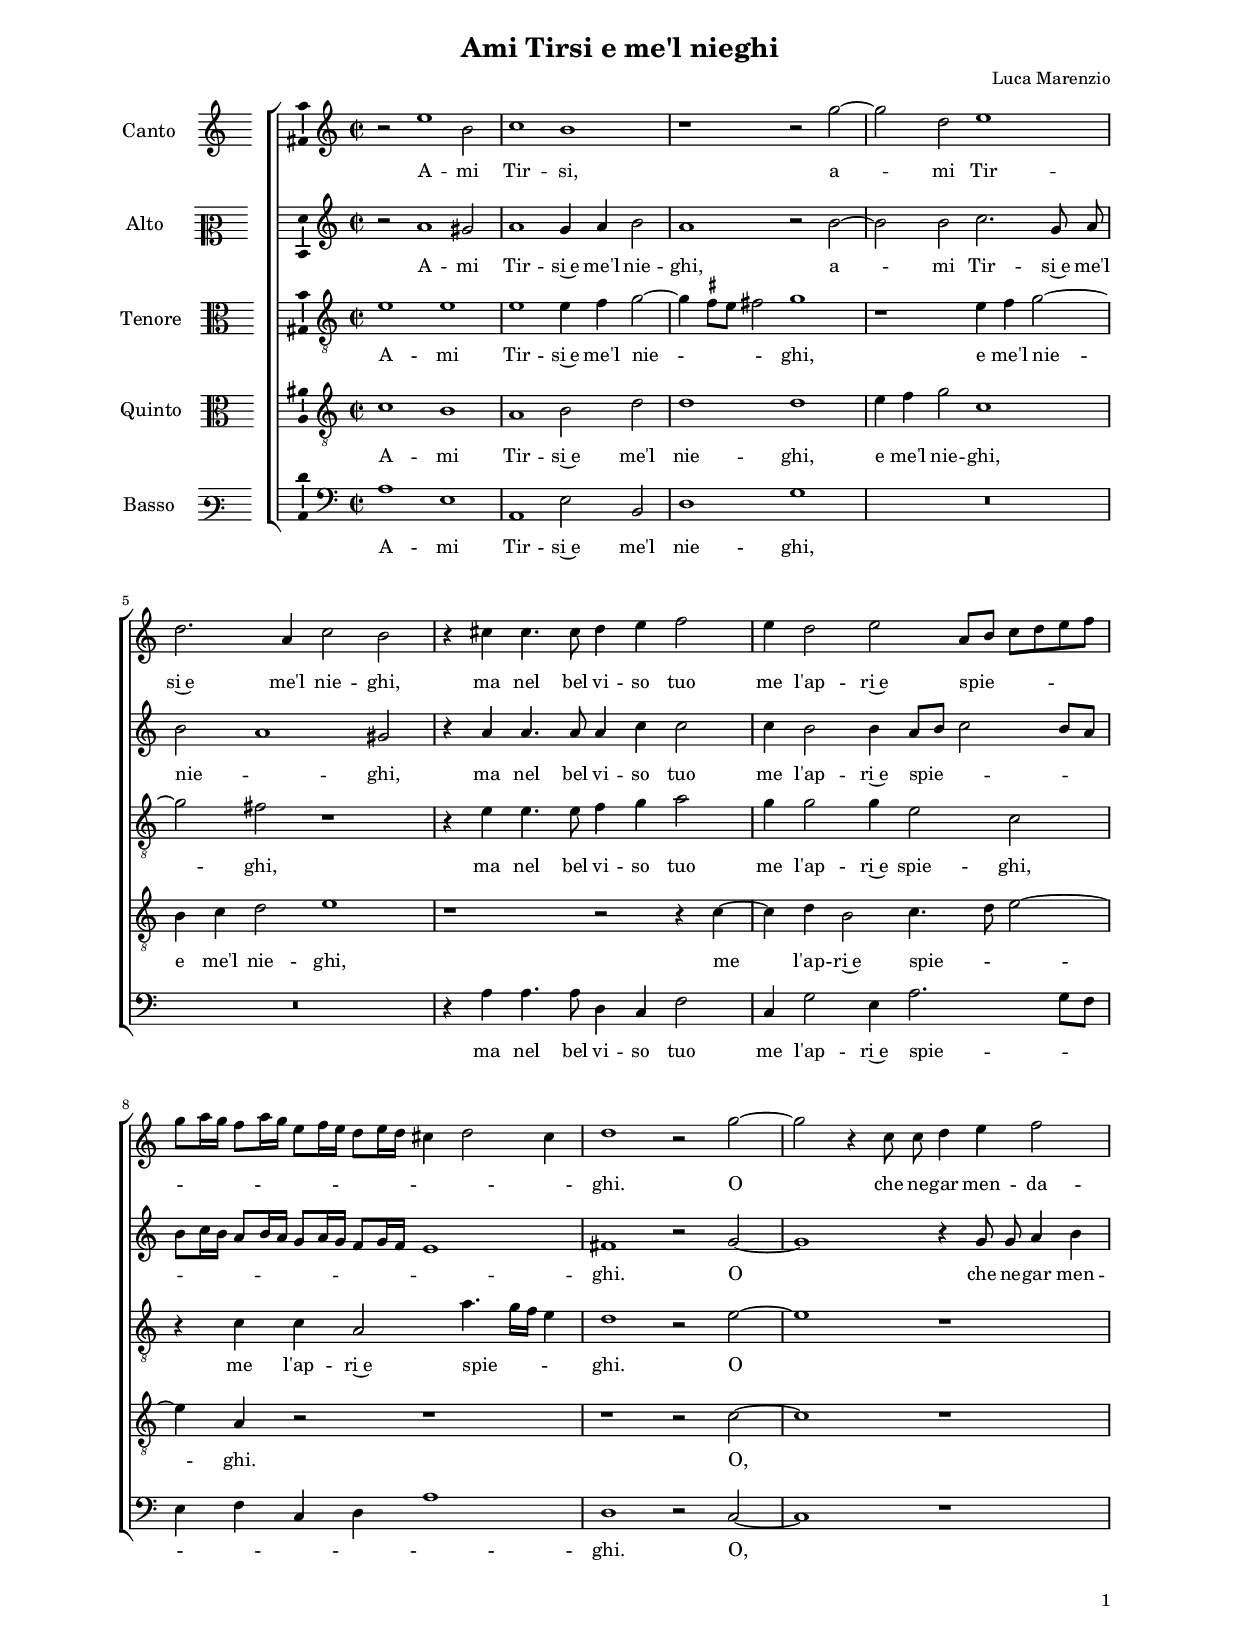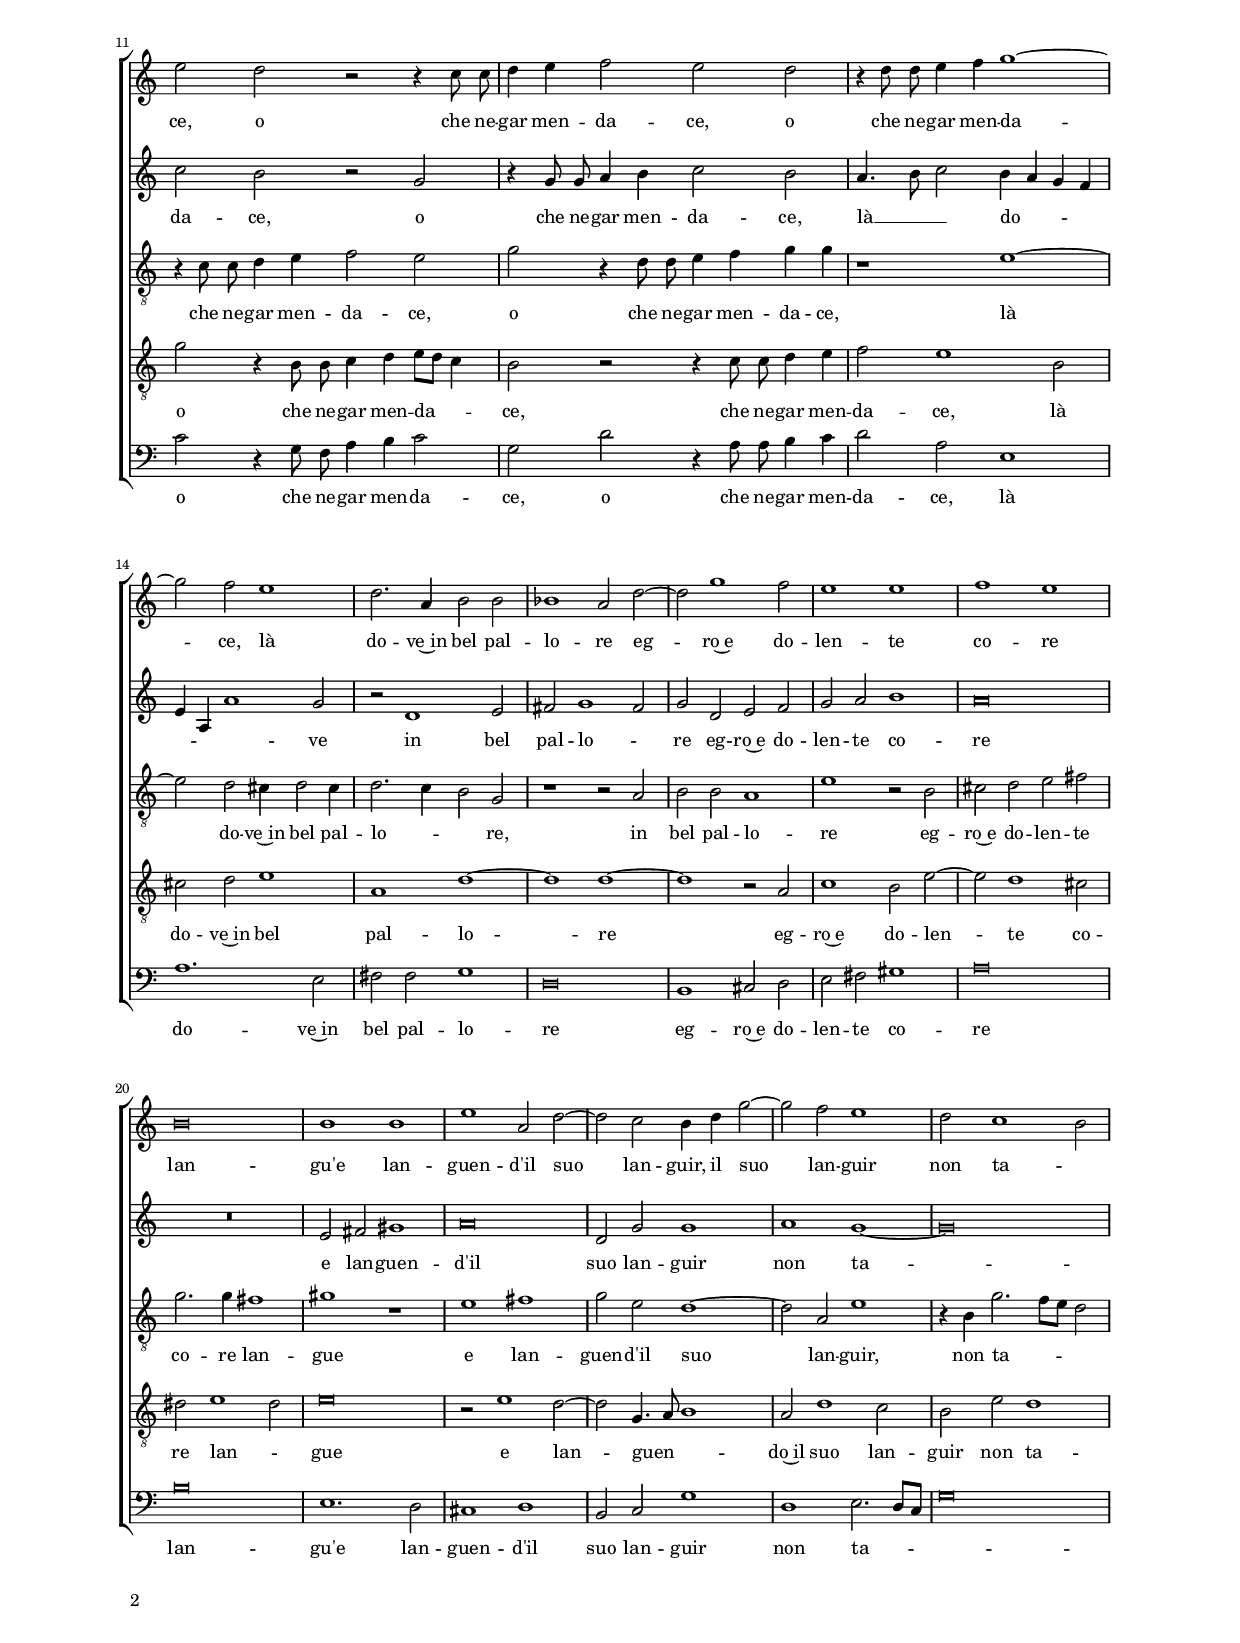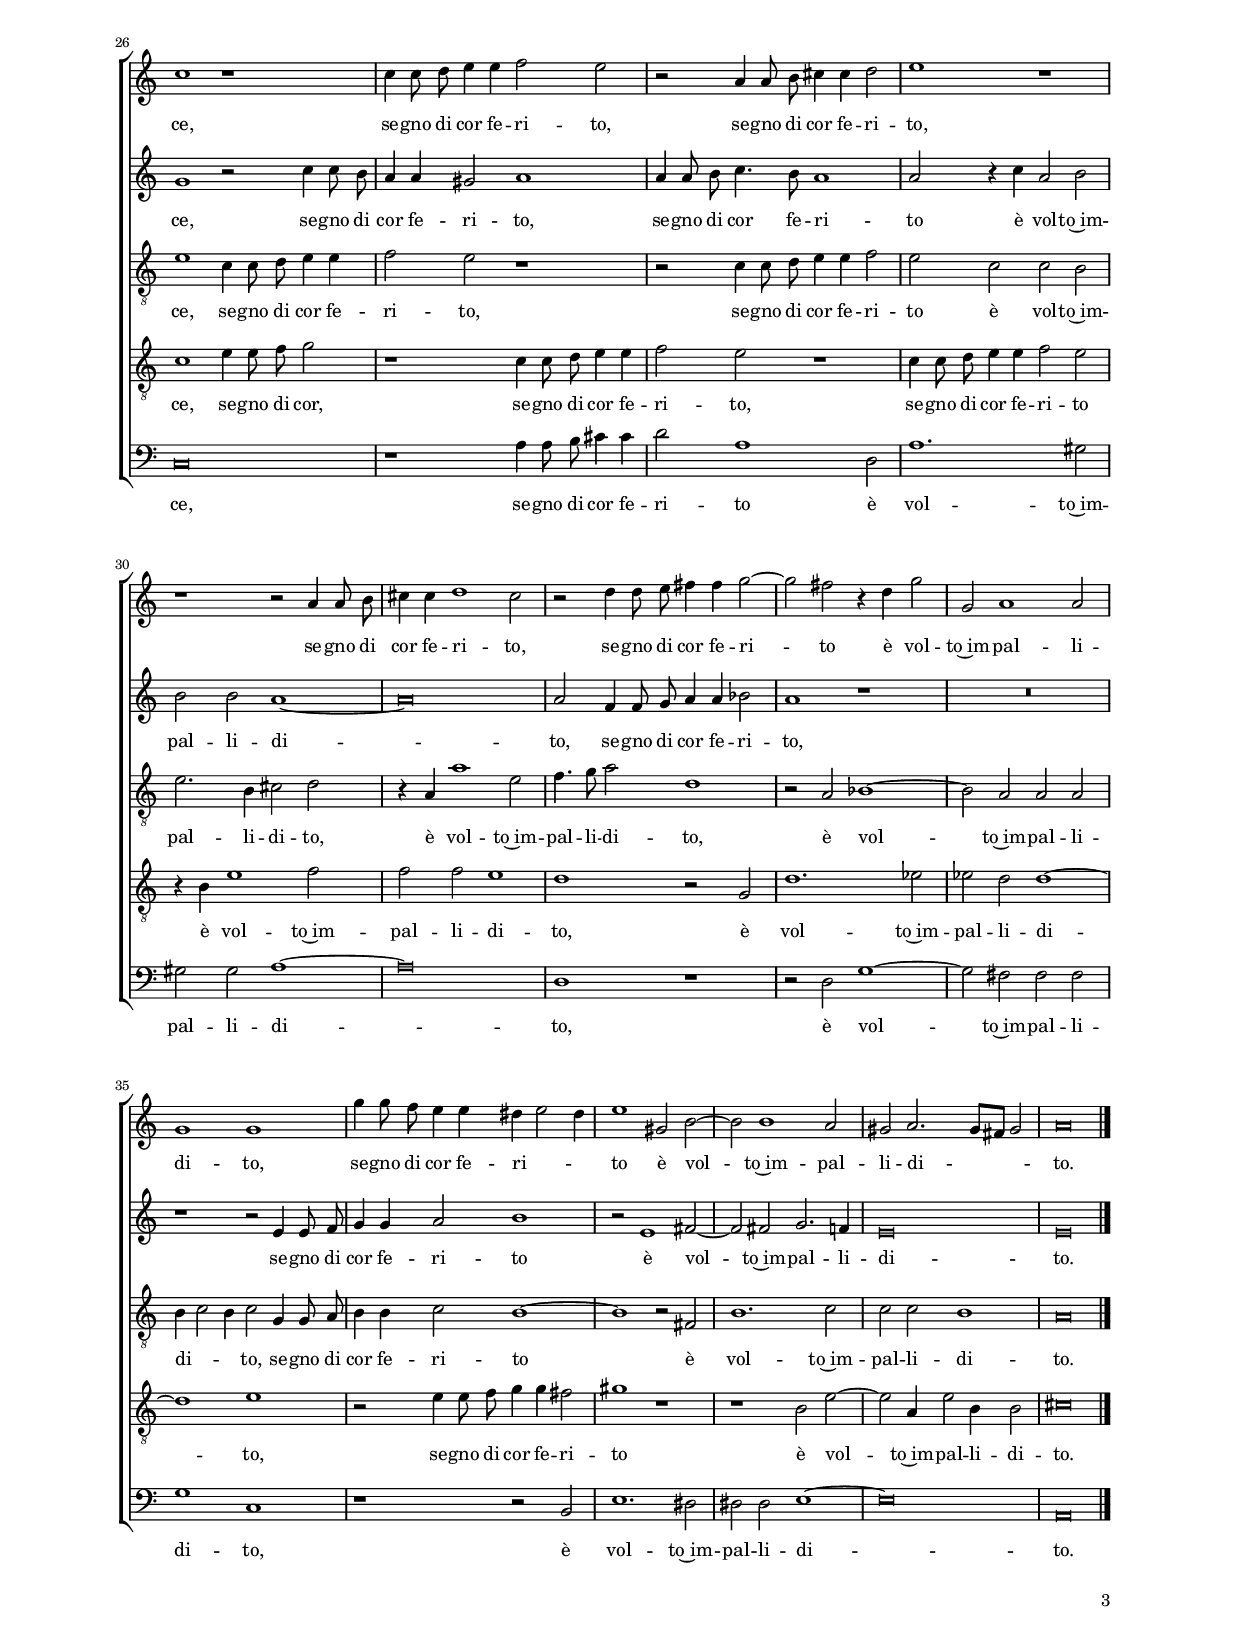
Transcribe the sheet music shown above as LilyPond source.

\header
{
  title="Ami Tirsi e me'l nieghi"
  composer="Luca Marenzio"
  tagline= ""
}

\version "2.24.2"
\language deutsch
#(set-global-staff-size 15)
% #(set-default-paper-size "letter")
#(ly:set-option 'point-and-click #f)


\paper
	{
	top-margin = 1.8 \cm
	bottom-margin = 1.2 \cm
	left-margin = 2.2 \cm
	right-margin = 2.2 \cm
	ragged-bottom = ##f
	ragged-last-bottom = ##f
	print-page-number = ##f
	system-system-spacing = #'((basic-distance . 17) (minimum-distance . 14) (padding . 7) (strechability . 150))
	oddFooterMarkup=\markup   \fill-line { "" \fromproperty #'page:page-number-string }
	evenFooterMarkup=\markup  \fill-line { \fromproperty #'page:page-number-string "" }
	last-bottom-spacing = #'((basic-distance . 12) (minimum-distance . 7) (padding . 4))
	systems-per-page = 3
	page-count = 3
%	min-systems-per-page = 3
	markup-system-spacing.basic-distance = #12
%	print-all-headers = ##t
%	print-first-page-number = ##t
%	first-page-number = 1
	}

	
global = {
	\key c \major
	\time 2/2 \set Score.measureLength = #(ly:make-moment 2/1)
	\set Score.tempoHideNote = ##t
	\tempo 2 = 75
	\skip 1*2*40 \bar "|."
	}

	ficta = { \once \set suggestAccidentals = ##t }

	forget = #(define-music-function (music) (ly:music?) #{
		\accidentalStyle forget
		$music
		\accidentalStyle default
		#})


incipitcantus = \markup { \score {
	{
	\set Staff.instrumentName = \markup { \fontsize #1 "Canto" }
	\key c \major
	\clef violin
	s4 \bar ""
	}
	\layout  {
	raggedright = ##t
	indent = 1.6 \cm
	line-width = 2.5\cm
	\context { \Staff \remove Time_signature_engraver }
	\override Staff.Clef.Y-extent = #'(0 . 0)
	}} \hspace #1 }

      
incipitaltus = \markup { \score {
	{
	\set Staff.instrumentName = \markup { \fontsize #1 "Alto" }
	\key c \major
	\clef mezzosoprano
	s4 \bar ""
	}
	\layout  {
	raggedright = ##t
	indent = 1.6 \cm
	line-width = 2.5\cm
	\context { \Staff \remove Time_signature_engraver }
	\override Staff.Clef.Y-extent = #'(0 . 0)
	}} \hspace #1 }


incipittenor = \markup { \score {
	{
	\set Staff.instrumentName = \markup { \fontsize #1 "Tenore" }
	\key c \major
	\clef alto
	s4 \bar ""
	}
	\layout  {
	raggedright = ##t
	indent = 1.6 \cm
	line-width = 2.5\cm
	\context { \Staff \remove Time_signature_engraver }
	\override Staff.Clef.Y-extent = #'(0 . 0)
	}} \hspace #1 }
      
      
incipitquintus = \markup { \score {
	{
	\set Staff.instrumentName = \markup { \fontsize #1 "Quinto" }
	\key c \major
	\clef alto
	s4 \bar ""
	}
	\layout  {
	raggedright = ##t
	indent = 1.6 \cm
	line-width = 2.5\cm
	\context { \Staff \remove Time_signature_engraver }
	\override Staff.Clef.Y-extent = #'(0 . 0)
	}} \hspace #1 }
      
      
incipitbassus = \markup { \score {
	{
	\set Staff.instrumentName = \markup { \fontsize #1 "Basso" }
	\key c \major
	\clef varbaritone
	s4 \bar ""
	}
	\layout  {
	raggedright = ##t
	indent = 1.6 \cm
	line-width = 2.5\cm
	\context { \Staff \remove Time_signature_engraver }
	\override Staff.Clef.Y-extent = #'(0 . 0)
	}} \hspace #1 }


cantus =  \relative c''
	{
	r2 e1 h2
	c1 h1
	r1 r2 g'~
	g2 d e1
%5
	d2. a4 c2 h
	r4 cis cis4. cis8 d4 e f2
	e4 d2 e2 a,8 h c[ d e f]
	g8[ a16 g] f8 a16 g e8[ f16 e] d8 e16 d cis4 d2 cis4
	d1 r2 g~
%10
	g2 r4 \autoBeamOff c,8 c d4 e f2 |
	e2 d r2 r4 c8 c
	d4 e f2 e2 d
	r4 d8 d e4 f g1~
	g2 f e1
%15
	d2. a4 h2 h |
	b1 a2 d2~ 
	d2 g1 f2
	e1 e
	f1 e
%20
	h\breve |
	h1 h
	e1 a,2 d2~
	d2 c2 h4 d g2~
	g2 f2 e1
%25
	d2 c1 h2 |
	c1  r1
	c4 c8 d e4 e f2 e
	r2 a,4 a8 h cis4 cis d2
	e1 r
%30
	r1 r2 a,4 a8 h |
	cis4 cis d1 cis2
	r2 d4 d8 e fis4 fis g2~
	g2 fis r4 d g2
	g, a1 a2
%35
	g1 g |
	g'4 g8 f e4 e dis4 e2 dis4
	e1 gis,2 h2~
	h2 h1 a2
	gis2 a2. \autoBeamOn gis8 fis gis2
%40
	a\breve |
	}


altus =  \relative c'
	{
	\autoBeamOff
	r2 a'1 gis2
	a1 g4 a h2
	a1 r2 h~
	h2 h c2. g8 a
%5
	h2 a1 gis2 |
	r4 a a4. a8 a4 c c2
	c4 h2 h4 a8[ h] c2 h8[ a]
	h8[ c16 h] a8[ h16 a] g8[ a16 g] f8[ g16 f] e1
	fis1 r2 g~
%10
	g1 r4 g8 g a4 h |
	c2 h r2 g
	r4 g8 g a4 h c2 h
	a4. h8 c2 h4 a g f
	e4 a, a'1 g2
%15
	r2 d1 e2 |
	fis2 g1 fis2
	g2 d e2 f
	g a h1
	a\breve
%20
	R\breve |
	e2 fis gis1
	a\breve
	d,2 g g1
	a1 g~
%25
	g\breve |
	g1 r2 c4 c8 h
	a4 a gis2 a1
	a4 a8 h c4. h8 a1
	a2 r4 c a2 h
%30
	h2 h a1~ |
	a\breve
	a2 f4 f8 g a4 a b2
	a1 r
	R\breve
%35
	r1 r2 e4 e8 f |
	g4 g a2 h1
	r2 e,1 fis2~
	fis2 fis2 g2. f4
	e\breve
%40
	e\breve |
	}


tenor =  \relative c'
	{
	\autoBeamOff
	e1 e
	e1 e4 f g2~
	g4 \ficta fis8[ e] fis!2 g1
	r1 e4 f g2~
%5
	g2 fis r1 |
	r4 e e4. e8 f4 g a2
	g4 g2 g4 e2 c
	r4 c c a2 a'4. g16[ f] e4
	d1 r2 e~
%10
	e1 r |
	r4 c8 c d4 e f2 e
	g2 r4 d8 d e4 f g g
	r1 e~
	e2 d cis4 d2 cis4
%15
	d2. c4 h2 g |
	r1 r2 a
	h2 h a1
	e'1 r2 h
	cis2 d e fis
%20
	g2. g4 fis1 |
	gis1 r 
	e1 fis1
	g2 e d1~ 
	d2 a2 e'1
%25
	r4 h g'2. f8[ e] d2 |
	e1 c4 c8 d e4 e 
	f2 e r1
	r2 c4 c8 d e4 e f2
	e2 c c2 h
%30
	e2. h4 cis2 d |
	r4 a a'1 e2
	f4. g8 a2 d,1
	r2 a b1~
	b2 a2 a2 a
%35
	h4 c2 h4 c2 g4 g8 a |
	h4 h c2 h1~
	h1 r2 fis
	h1. c2
	c2 c h1
%40
	a\breve |
	}


quintus  =  \relative c'
	{
	\autoBeamOff
	c1 h
	a1 h2 d
	d1 d
	e4 f g2 c,1
%5
	h4 c d2 e1 |
	r1 r2 r4 c~
	c4 d h2 c4. d8 e2~
	e4 a, r2 r1
	r1 r2 c~
%10
	c1 r |
	g'2 r4 h,8 h c4 d e8[ d] c4
	h2 r r4 c8 c d4 e
	f2 e1 h2
	cis2 d e1
%15
	a,1 d~ |
	d1 d~
	d1 r2 a
	c1 h2 e~
	e2 d1 cis2
%20
	dis2 e1 dis2 |
	e\breve
	r2 e1 d2~
	d2 g,4. a8 h1
	a2 d1 c2
%25
	h2 e d1 |
	c1 e4 e8 f g2
	r1 c,4 c8 d e4 e
	f2 e r1
	c4 c8 d e4 e f2 e
%30
	r4 h e1 f2 |
	f2 f e1
	d1 r2 g,
	d'1. es2
	es2 d d1~
%35
	d1 e |
	r2 e4 e8 f g4 g fis2
	gis1 r
	r1 h,2 e~
	e2 a,4 e'2 h4 h2
%40
	cis\breve |
	}


bassus  =  \relative c
	{
	\autoBeamOff
	a'1 e
	a,1 e'2 h
	d1 g
	R\breve
%5
	R\breve |
	r4 a a4. a8 d,4 c f2
	c4 g'2 e4 a2. g8[ f]
	e4 f c d a'1
	d,1 r2 c~
%10
	c1 r |
	c'2 r4 g8 f a4 h c2
	g2 d' r4 a8 a h4 c
	d2 a e1
	a1. e2
%15
	fis2 fis g1 |
	d\breve
	h1 cis2 d
	e2 fis gis1
	a\breve
%20
	h\breve |
	e,1. d2
	cis1 d
	h2 c g'1
	d1 e2. d8[ c]
%25
	g'\breve |
	c,\breve
	r1 a'4 a8 h cis4 cis
	d2 a1 d,2
	a'1. gis2
%30
	gis2 gis a1~ |
	a\breve
	d,1 r
	r2 d g1~
	g2 fis fis fis
%35
	g1 c, |
	r1 r2 h
	e1. dis2
	dis dis e1~
	e\breve	
%40
	a,\breve |
	}


lyricscantus = \lyricmode {
	A -- mi Tir -- si,
	a -- mi Tir -- si~e me'l nie -- ghi,
	ma nel bel vi -- so tuo me l'ap -- ri~e spie -- _ _ _ _ _ _ _ _ _ _ _ _ _ _ _ _ _ _ _ _ ghi.
	O che ne -- gar men -- da -- ce,
	o che ne -- gar men -- da -- ce,
	o che ne -- gar men -- da -- ce,
	là do -- ve~in bel pal -- lo -- re
	eg -- ro~e do -- len -- te co -- re
	lan -- gu'e lan -- guen -- d'il suo lan -- guir,
	il suo lan -- guir non ta -- _ ce,
	se -- gno di cor fe -- ri -- to,
	se -- gno di cor fe -- ri -- to,
	se -- gno di cor fe -- ri -- to,
	se -- gno di cor fe -- ri -- to
	è vol -- to~im -- pal -- li -- di -- to,
	se -- gno di cor fe -- ri -- _ _ to
	è vol -- to~im -- pal -- li -- di -- _ _ _ to.
	}


lyricsaltus = \lyricmode {
	A -- mi Tir -- si~e me'l nie -- ghi,
	a -- mi Tir -- si~e me'l nie -- _ ghi,
	ma nel bel vi -- so tuo me l'ap -- ri~e spie -- _ _ _ _ _ _ _ ghi.
	O che ne -- gar men -- da -- ce,
	o che ne -- gar men -- da -- ce,
	là __ _ _ do -- _ _ _ _ _ _ ve in bel pal -- lo -- _ re
	eg -- ro~e do -- len -- te co -- re
	e lan -- guen -- d'il suo lan -- guir non ta -- ce,
	se -- gno di cor fe -- ri -- to,
	se -- gno di cor fe -- ri -- to
	è vol -- to~im -- pal -- li -- di -- to,
	se -- gno di cor fe -- ri -- to,
	se -- gno di cor fe -- ri -- to
	è vol -- to~im -- pal -- li -- di -- to.
	}


lyricstenor = \lyricmode {
	A -- mi Tir -- si~e me'l nie -- _ _ ghi,
	e me'l nie -- ghi,
	ma nel bel vi -- so tuo me l'ap -- ri~e spie -- ghi,
	me l'ap -- ri~e spie -- _ _ ghi.
	O che ne -- gar men -- da -- ce,
	o che ne -- gar men -- da -- ce,
	là do -- ve~in bel pal -- lo -- _ _ re,
	in bel pal -- lo -- re
	eg -- ro~e do -- len -- te co -- re
	lan -- gue e lan -- guen -- d'il suo lan -- guir,
	non ta -- _ _ ce,
	se -- gno di cor fe -- ri -- to,
	se -- gno di cor fe -- ri -- to
	è vol -- to~im -- pal -- li -- di -- to,
	è vol -- to~im -- pal -- li -- di -- to,
	è vol -- to~im -- pal -- li -- di -- _ _ to,
	se -- gno di cor fe -- ri -- to
	è vol -- to~im -- pal -- li -- di -- to.
	}


lyricsquintus = \lyricmode {
	A -- mi Tir -- si~e me'l nie -- ghi,
	e me'l nie -- ghi,
	e me'l nie -- ghi,
	me l'ap -- ri~e spie -- _ _ ghi.
	O,
	o che ne -- gar men -- da -- _ ce,
	che ne -- gar men -- da -- ce,
	là do -- ve~in bel pal -- lo -- re
	eg -- ro~e do -- len -- te co -- re
	lan -- _ gue e lan -- guen -- _ _ do~il suo lan -- guir non ta -- ce,
	se -- gno di cor,
	se -- gno di cor fe -- ri -- to,
	se -- gno di cor fe -- ri -- to
	è vol -- to~im -- pal -- li -- di -- to,
	è vol -- to~im -- pal -- li -- di -- to,
	se -- gno di cor fe -- ri -- to
	è vol -- to~im -- pal -- li -- di -- to.
	}


lyricsbassus = \lyricmode {
	A -- mi Tir -- si~e me'l nie -- ghi,
	ma nel bel vi -- so tuo me l'ap -- ri~e spie -- _ _ _ _ _ _ ghi.
	O, o che ne -- gar men -- da -- ce,
	o che ne -- gar men -- da -- ce,
	là do -- ve~in bel pal -- lo -- re
	eg -- ro~e do -- len -- te co -- re
	lan -- gu'e lan -- guen -- d'il suo lan -- guir non ta -- _ _ ce,
	se -- gno di cor fe -- ri -- to
	è vol -- to~im -- pal -- li -- di -- to,
	è vol -- to~im -- pal -- li -- di -- to,
	è vol -- to~im -- pal -- li -- di -- to.
	}


\score
{  
	\transpose c c {
	\new ChoirStaff \with { \override StaffGrouper.staff-staff-spacing.basic-distance = #12 }
	<<

	\new Staff << \global
	\new Voice="v1" {
		\set Staff.instrumentName=\incipitcantus
%		\set Staff.instrumentName= "S"
		\set Staff.midiInstrument = "reed organ"
		\clef violin
		\cantus }
	\new Lyrics \lyricsto "v1" {\lyricscantus }
	>>


	\new Staff << \global
	\new Voice="v2" {
		\set Staff.instrumentName=\incipitaltus
%		\set Staff.instrumentName= "A"
		\set Staff.midiInstrument = "reed organ"
		\clef violin % "G_8"
		\altus}
	\new Lyrics \lyricsto "v2" {\lyricsaltus }
	>>


	\new Staff << \global
	\new Voice="v3" {
		\set Staff.instrumentName=\incipittenor
%		\set Staff.instrumentName= "T"
		\set Staff.midiInstrument = "reed organ"
		\clef "G_8"
		\tenor }
	\new Lyrics \lyricsto "v3" {\lyricstenor }
	>>


	\new Staff << \global
	\new Voice="v5" {
		\set Staff.instrumentName=\incipitquintus
%		\set Staff.instrumentName= "Q"
		\set Staff.midiInstrument = "reed organ"
		\clef "G_8"
		\quintus}
	\new Lyrics \lyricsto "v5" {\lyricsquintus }
	>>


	\new Staff << \global
	\new Voice="v4" {
		\set Staff.instrumentName=\incipitbassus
%		\set Staff.instrumentName= "B"
		\set Staff.midiInstrument = "reed organ"
		\clef bass 
		\bassus }
	\new Lyrics \lyricsto "v4" {\lyricsbassus}
	>>

	>>
	} % transpose

	\layout
	{
	indent = 2.5\cm
	\context { \Lyrics \override VerticalAxisGroup.nonstaff-relatedstaff-spacing.padding = #1.5 }
%	\context { \Lyrics \override LyricText.font-size = #1 }
	\context { \Staff \consists Ambitus_engraver }
	\context { \Score \override BarNumber.padding = #2 }
	\context { \Voice \override NoteHead.style = #'baroque }
	}

\midi
	{
	}

}


% EOF
